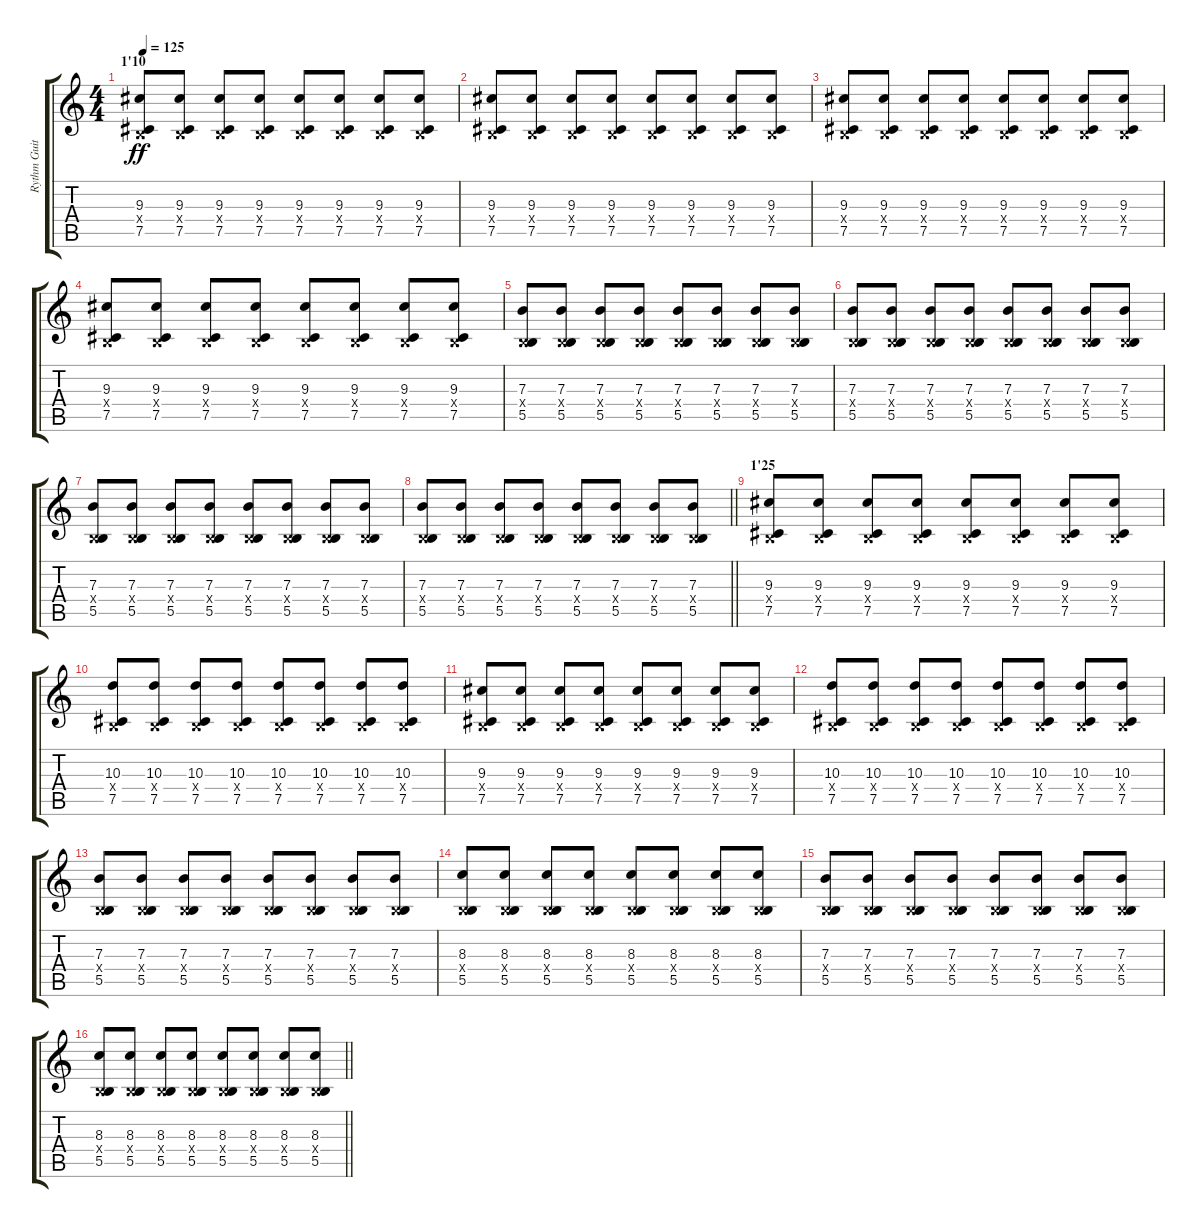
\track ("Rythm Guitar" "Rythm Guit") {instrument distortionguitar}
\staff {score tabs}
\tuning (Db4 Ab3 E3 B2 Gb2 Db2) {hide}
\ts (4 4)
\section ("" "1'10")
\tempo 125
\clef g2
\ks c
(9.3 0.4{x} 7.5).8{dy ff} (9.3 0.4{x} 7.5).8 (9.3 0.4{x} 7.5).8 (9.3 0.4{x} 7.5).8 (9.3 0.4{x} 7.5).8 (9.3 0.4{x} 7.5).8 (9.3 0.4{x} 7.5).8 (9.3 0.4{x} 7.5).8 |
(9.3 0.4{x} 7.5).8 (9.3 0.4{x} 7.5).8 (9.3 0.4{x} 7.5).8 (9.3 0.4{x} 7.5).8 (9.3 0.4{x} 7.5).8 (9.3 0.4{x} 7.5).8 (9.3 0.4{x} 7.5).8 (9.3 0.4{x} 7.5).8 |
(9.3 0.4{x} 7.5).8 (9.3 0.4{x} 7.5).8 (9.3 0.4{x} 7.5).8 (9.3 0.4{x} 7.5).8 (9.3 0.4{x} 7.5).8 (9.3 0.4{x} 7.5).8 (9.3 0.4{x} 7.5).8 (9.3 0.4{x} 7.5).8 |
(9.3 0.4{x} 7.5).8 (9.3 0.4{x} 7.5).8 (9.3 0.4{x} 7.5).8 (9.3 0.4{x} 7.5).8 (9.3 0.4{x} 7.5).8 (9.3 0.4{x} 7.5).8 (9.3 0.4{x} 7.5).8 (9.3 0.4{x} 7.5).8 |
(7.3 0.4{x} 5.5).8 (7.3 0.4{x} 5.5).8 (7.3 0.4{x} 5.5).8 (7.3 0.4{x} 5.5).8 (7.3 0.4{x} 5.5).8 (7.3 0.4{x} 5.5).8 (7.3 0.4{x} 5.5).8 (7.3 0.4{x} 5.5).8 |
(7.3 0.4{x} 5.5).8 (7.3 0.4{x} 5.5).8 (7.3 0.4{x} 5.5).8 (7.3 0.4{x} 5.5).8 (7.3 0.4{x} 5.5).8 (7.3 0.4{x} 5.5).8 (7.3 0.4{x} 5.5).8 (7.3 0.4{x} 5.5).8 |
(7.3 0.4{x} 5.5).8 (7.3 0.4{x} 5.5).8 (7.3 0.4{x} 5.5).8 (7.3 0.4{x} 5.5).8 (7.3 0.4{x} 5.5).8 (7.3 0.4{x} 5.5).8 (7.3 0.4{x} 5.5).8 (7.3 0.4{x} 5.5).8 |
\barLineRight lightlight
(7.3 0.4{x} 5.5).8 (7.3 0.4{x} 5.5).8 (7.3 0.4{x} 5.5).8 (7.3 0.4{x} 5.5).8 (7.3 0.4{x} 5.5).8 (7.3 0.4{x} 5.5).8 (7.3 0.4{x} 5.5).8 (7.3 0.4{x} 5.5).8 |
\section ("" "1'25")
(9.3 0.4{x} 7.5).8 (9.3 0.4{x} 7.5).8 (9.3 0.4{x} 7.5).8 (9.3 0.4{x} 7.5).8 (9.3 0.4{x} 7.5).8 (9.3 0.4{x} 7.5).8 (9.3 0.4{x} 7.5).8 (9.3 0.4{x} 7.5).8 |
(10.3 0.4{x} 7.5).8 (10.3 0.4{x} 7.5).8 (10.3 0.4{x} 7.5).8 (10.3 0.4{x} 7.5).8 (10.3 0.4{x} 7.5).8 (10.3 0.4{x} 7.5).8 (10.3 0.4{x} 7.5).8 (10.3 0.4{x} 7.5).8 |
(9.3 0.4{x} 7.5).8 (9.3 0.4{x} 7.5).8 (9.3 0.4{x} 7.5).8 (9.3 0.4{x} 7.5).8 (9.3 0.4{x} 7.5).8 (9.3 0.4{x} 7.5).8 (9.3 0.4{x} 7.5).8 (9.3 0.4{x} 7.5).8 |
(10.3 0.4{x} 7.5).8 (10.3 0.4{x} 7.5).8 (10.3 0.4{x} 7.5).8 (10.3 0.4{x} 7.5).8 (10.3 0.4{x} 7.5).8 (10.3 0.4{x} 7.5).8 (10.3 0.4{x} 7.5).8 (10.3 0.4{x} 7.5).8 |
(7.3 0.4{x} 5.5).8 (7.3 0.4{x} 5.5).8 (7.3 0.4{x} 5.5).8 (7.3 0.4{x} 5.5).8 (7.3 0.4{x} 5.5).8 (7.3 0.4{x} 5.5).8 (7.3 0.4{x} 5.5).8 (7.3 0.4{x} 5.5).8 |
(8.3 0.4{x} 5.5).8 (8.3 0.4{x} 5.5).8 (8.3 0.4{x} 5.5).8 (8.3 0.4{x} 5.5).8 (8.3 0.4{x} 5.5).8 (8.3 0.4{x} 5.5).8 (8.3 0.4{x} 5.5).8 (8.3 0.4{x} 5.5).8 |
(7.3 0.4{x} 5.5).8 (7.3 0.4{x} 5.5).8 (7.3 0.4{x} 5.5).8 (7.3 0.4{x} 5.5).8 (7.3 0.4{x} 5.5).8 (7.3 0.4{x} 5.5).8 (7.3 0.4{x} 5.5).8 (7.3 0.4{x} 5.5).8 |
\barLineRight lightlight
(8.3 0.4{x} 5.5).8 (8.3 0.4{x} 5.5).8 (8.3 0.4{x} 5.5).8 (8.3 0.4{x} 5.5).8 (8.3 0.4{x} 5.5).8 (8.3 0.4{x} 5.5).8 (8.3 0.4{x} 5.5).8 (8.3 0.4{x} 5.5).8
